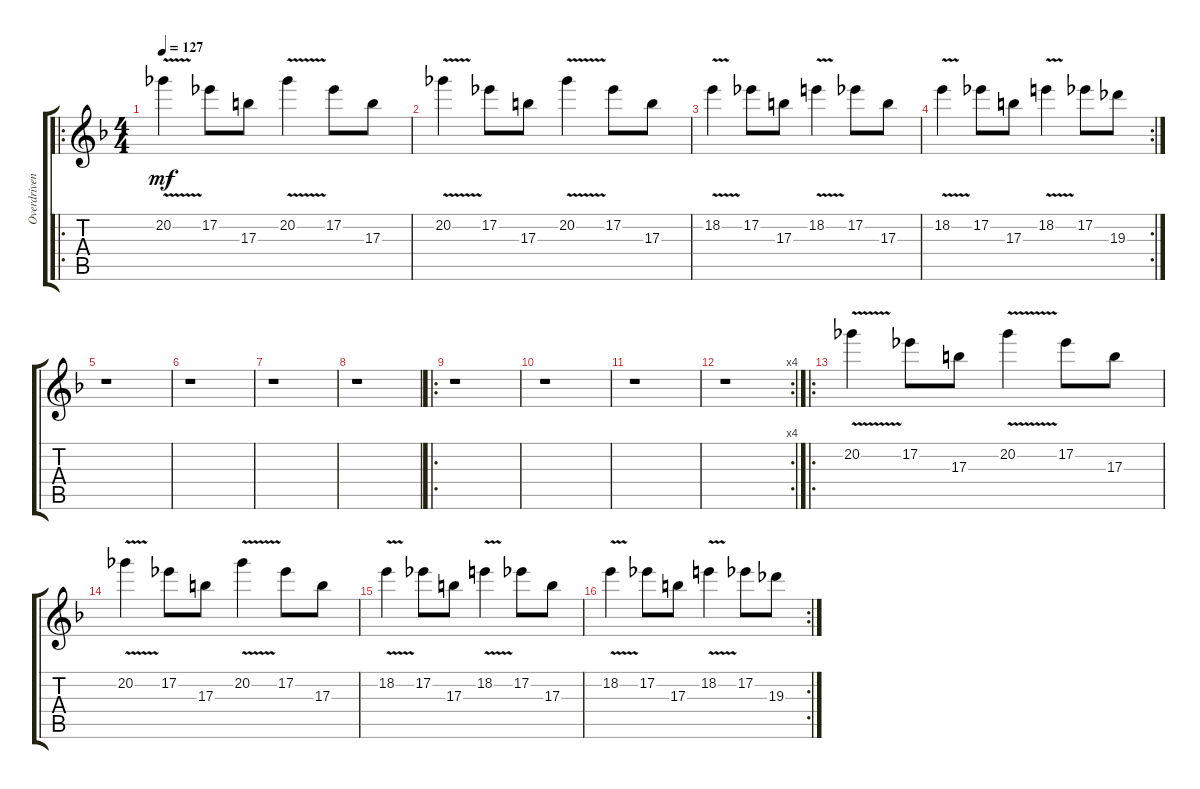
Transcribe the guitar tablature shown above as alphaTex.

\track ("Overdriven Right" "Overdriven") {instrument overdrivenguitar}
\staff {score tabs}
\tuning (Eb4 Bb3 Gb3 Db3 Ab2 Eb2) {hide}
\ro
\ts (4 4)
\tempo 127
\clef g2
\ks f
20.2{v}.4{dy mf} 17.2.8 17.3.8 20.2{v}.4 17.2.8 17.3.8 |
20.2{v}.4 17.2.8 17.3.8 20.2{v}.4 17.2.8 17.3.8 |
18.2{v}.4 17.2.8 17.3.8 18.2{v}.4 17.2.8 17.3.8 |
\rc 2
18.2{v}.4 17.2.8 17.3.8 18.2{v}.4 17.2.8 19.3.8 |
r.1 |
r.1 |
r.1 |
r.1 |
\ro
r.1 |
r.1 |
r.1 |
\rc 4
r.1 |
\ro
20.2{v}.4 17.2.8 17.3.8 20.2{v}.4 17.2.8 17.3.8 |
20.2{v}.4 17.2.8 17.3.8 20.2{v}.4 17.2.8 17.3.8 |
18.2{v}.4 17.2.8 17.3.8 18.2{v}.4 17.2.8 17.3.8 |
\rc 2
18.2{v}.4 17.2.8 17.3.8 18.2{v}.4 17.2.8 19.3.8
